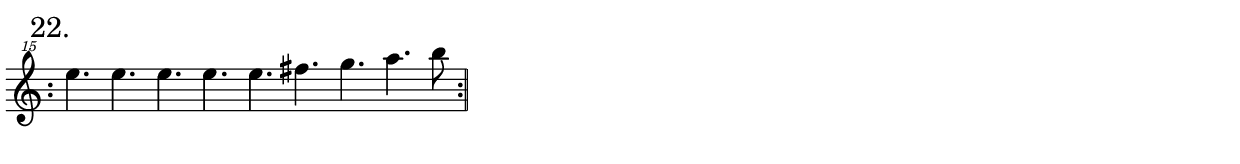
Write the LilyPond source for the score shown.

\version "2.19.80"


phrase = \relative c'''' {

  \clef "treble^15"
  \mark "22." 
  \cadenzaOn
  e4. e e e e fis g a b8

}

\score {
  \defineBarLine ":" #'("" ":" "")
  \new Staff = "phrase" {
    \bar ":"
    \phrase
    \set Score.repeatCommands = #'(end-repeat)
  }
  \layout {
    \context { \Staff
      defaultBarType = ""
      \remove Time_signature_engraver
      \override BarLine.hair-thickness = #-1
      \override BarLine.thick-thickness = #-1
    }
  }
}
\header { tagline = "" }
\paper {
  top-margin = 1
  bottom-margin = 1
  left-margin = 1
  right-margin = 1
  indent = 0
}

